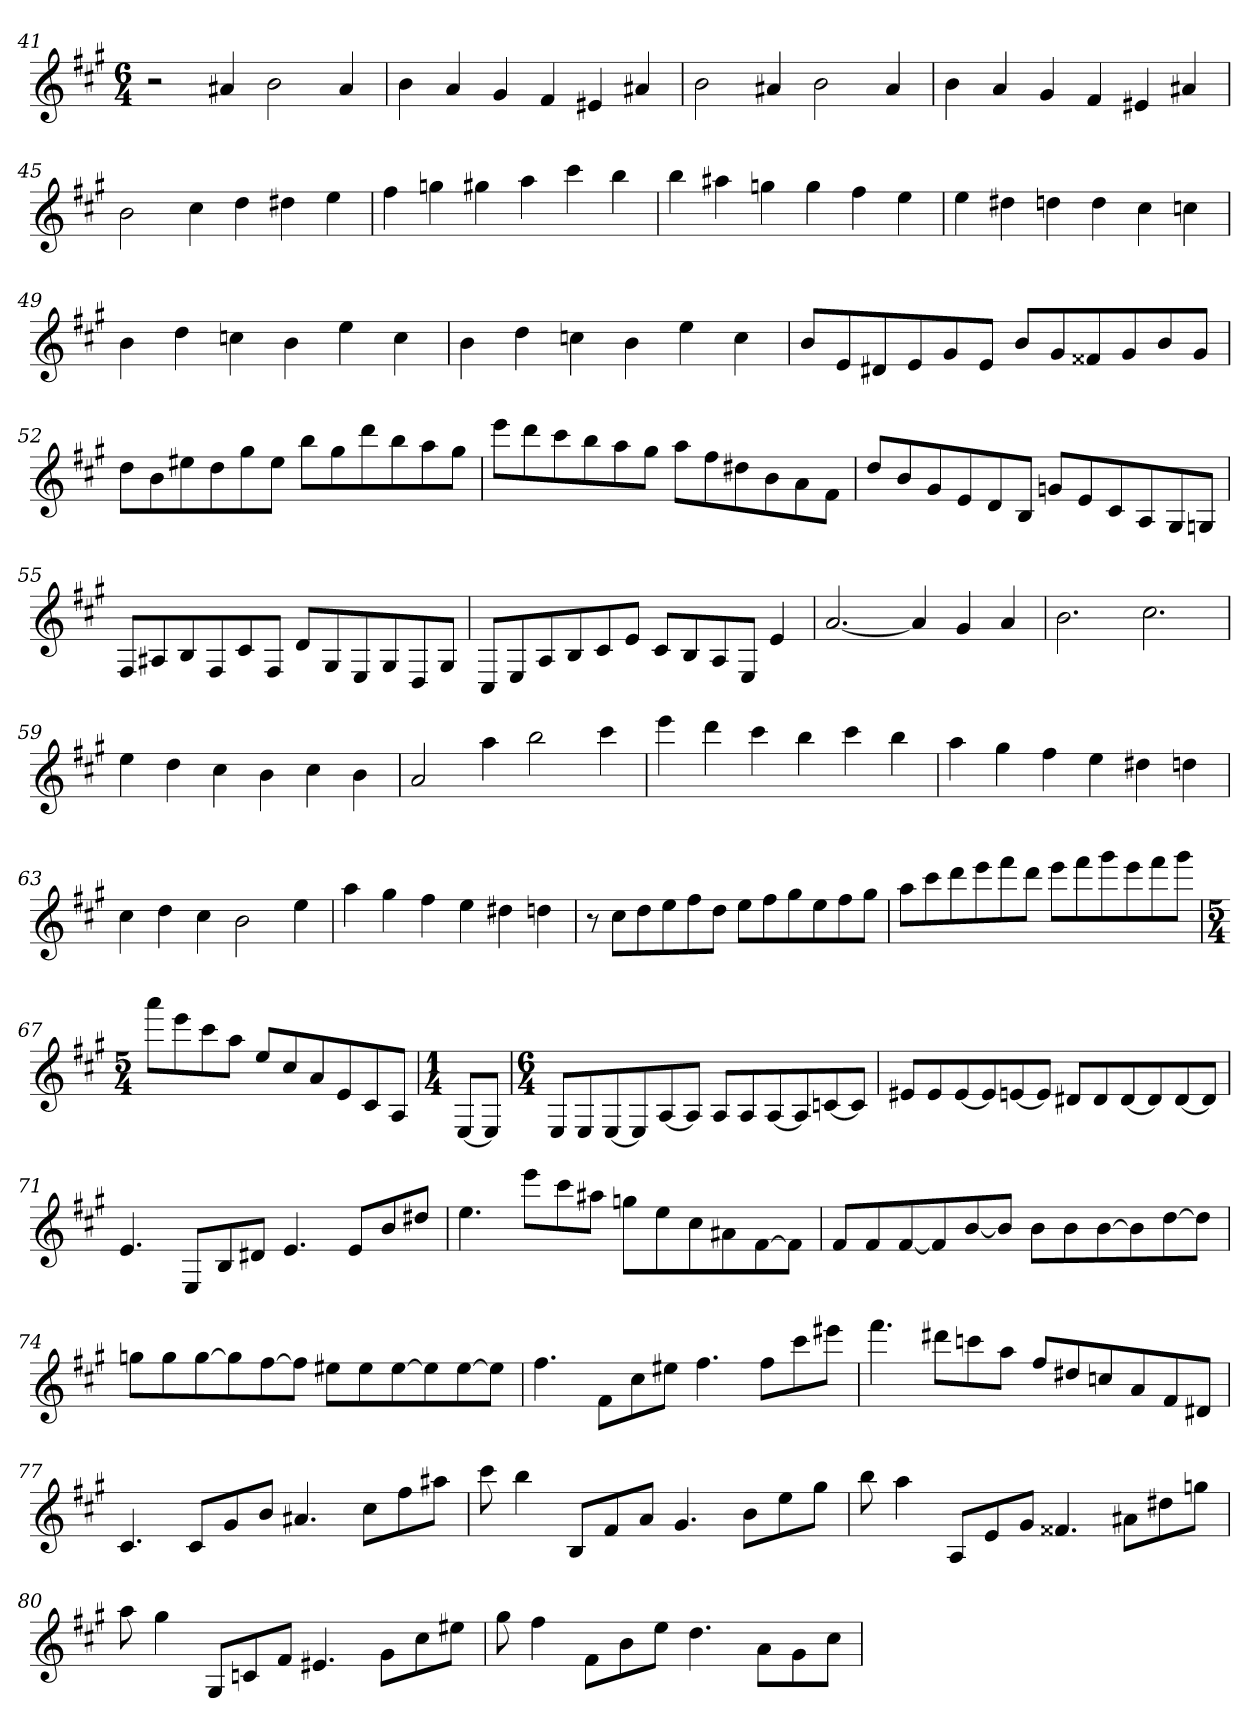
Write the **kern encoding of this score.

**kern
*part1
*staff1
*clefG2
*k[f#c#g#]
*A:
*M6/4
=41
2r
4a#X
2b
4a#
=42
4b
4a
4g#
4f#
4e#X
4a#X
=43
2b
4a#X
2b
4a#
=44
4b
4a
4g#
4f#
4e#X
4a#X
=45
2b
4cc#
4dd
4dd#X
4ee
=46
4ff#
4ggn
4gg#X
4aa
4ccc#
4bb
=47
4bb
4aa#X
4ggn
4gg
4ff#
4ee
=48
4ee
4dd#X
4ddn
4dd
4cc#
4ccn
=49
4b
4dd
4ccn
4b
4ee
4cc
=50
4b
4dd
4ccn
4b
4ee
4cc
=51
8b/L
8e/
8d#X/
8e/
8g#/
8e/J
8b/L
8g#/
8f##X/
8g#/
8b/
8g#/J
=52
8dd\L
8b\
8ee#X\
8dd\
8gg#\
8ee#\J
8bb\L
8gg#\
8ddd\
8bb\
8aa\
8gg#\J
=53
8eee\L
8ddd\
8ccc#\
8bb\
8aa\
8gg#\J
8aa\L
8ff#\
8dd#X\
8b\
8a\
8f#\J
=54
8dd/L
8b/
8g#/
8e/
8d/
8B/J
8gn/L
8e/
8c#/
8A/
8G#/
8Gn/J
=55
8F#/L
8A#X/
8B/
8F#/
8c#/
8F#/J
8d/L
8G#/
8E/
8G#/
8D/
8G#/J
=56
8C#/L
8E/
8A/
8B/
8c#/
8e/J
8c#/L
8B/
8A/
8E/J
4e
=57
[2.a
4a]
4g#
4a
=58
2.b
2.cc#
=59
4ee
4dd
4cc#
4b
4cc#
4b
=60
2a
4aa
2bb
4ccc#
=61
4eee
4ddd
4ccc#
4bb
4ccc#
4bb
=62
4aa
4gg#
4ff#
4ee
4dd#X
4ddn
=63
4cc#
4dd
4cc#
2b
4ee
=64
4aa
4gg#
4ff#
4ee
4dd#X
4ddn
=65
8r
8cc#\L
8dd\
8ee\
8ff#\
8dd\J
8ee\L
8ff#\
8gg#\
8ee\
8ff#\
8gg#\J
=66
8aa\L
8ccc#\
8ddd\
8eee\
8fff#\
8ddd\J
8eee\L
8fff#\
8ggg#\
8eee\
8fff#\
8ggg#\J
=67
*M5/4
8aaa\L
8eee\
8ccc#\
8aa\J
8ee/L
8cc#/
8a/
8e/
8c#/
8A/J
=68
*M1/4
[8E/L
8E/J]
=69
*M6/4
8E/L
8E/
[8E/
8E/]
[8A/
8A/J]
8A/L
8A/
[8A/
8A/]
[8cn/
8c/J]
=70
8e#X/L
8e#/
[8e#/
8e#/]
[8en/
8e/J]
8d#X/L
8d#/
[8d#/
8d#/]
[8d#/
8d#/J]
=71
4.e
8E/L
8B/
8d#X/J
4.e
8e/L
8b/
8dd#X/J
=72
4.ee
8eee\L
8ccc#\
8aa#X\J
8ggn\L
8ee\
8cc#\
8a#X\
[8f#\
8f#\J]
=73
8f#/L
8f#/
[8f#/
8f#/]
[8b/
8b/J]
8b\L
8b\
[8b\
8b\]
[8dd\
8dd\J]
=74
8ggn\L
8gg\
[8gg\
8gg\]
[8ff#\
8ff#\J]
8ee#X\L
8ee#\
[8ee#\
8ee#\]
[8ee#\
8ee#\J]
=75
4.ff#
8f#\L
8cc#\
8ee#X\J
4.ff#
8ff#\L
8ccc#\
8eee#X\J
=76
4.fff#
8ddd#X\L
8cccn\
8aa\J
8ff#/L
8dd#X/
8ccn/
8a/
8f#/
8d#X/J
=77
4.c#
8c#/L
8g#/
8b/J
4.a#X
8cc#\L
8ff#\
8aa#X\J
=78
8ccc#
4bb
8B/L
8f#/
8a/J
4.g#
8b\L
8ee\
8gg#\J
=79
8bb
4aa
8A/L
8e/
8g#/J
4.f##X
8a#X\L
8dd#X\
8ggn\J
=80
8aa
4gg#
8G#/L
8cn/
8f#/J
4.e#X
8g#\L
8cc#\
8ee#X\J
=81
8gg#
4ff#
8f#\L
8b\
8ee\J
4.dd
8a\L
8g#\
8cc#\J
=
*-
